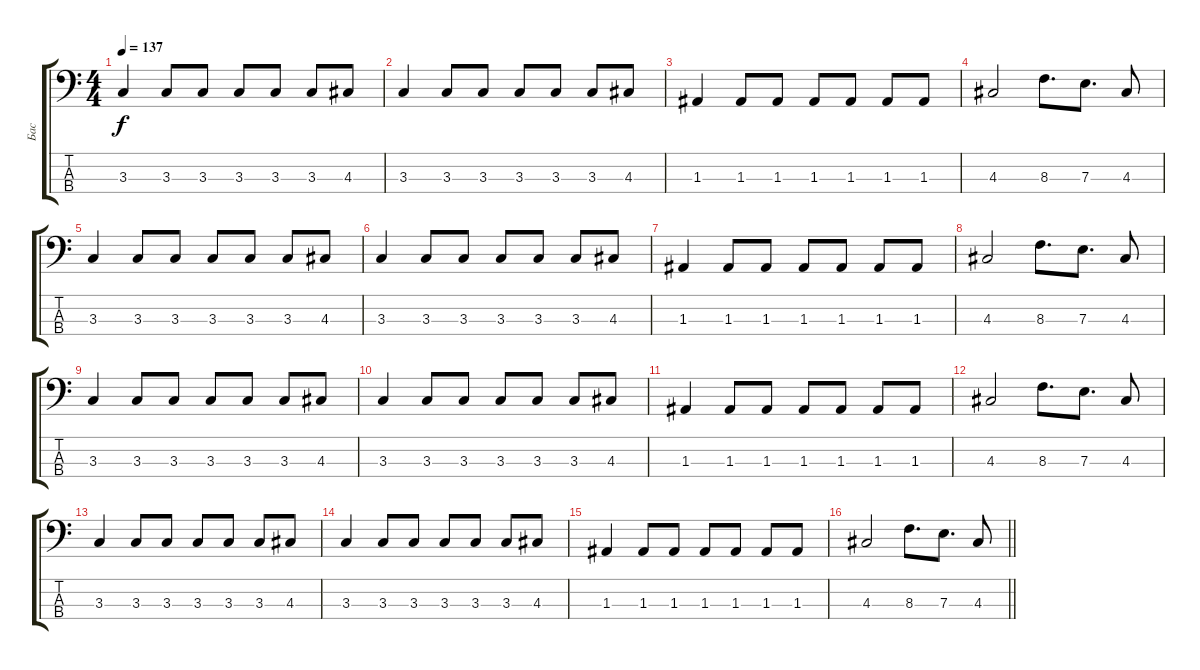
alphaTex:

\track ("Бас" "Бас") {instrument electricbassfinger}
\staff {score tabs}
\tuning (G2 D2 A1 E1) {hide}
\ts (4 4)
\tempo 137
\clef f4
\ks c
3.3.4{dy f} 3.3.8 3.3.8 3.3.8 3.3.8 3.3.8 4.3.8 |
3.3.4 3.3.8 3.3.8 3.3.8 3.3.8 3.3.8 4.3.8 |
1.3.4 1.3.8 1.3.8 1.3.8 1.3.8 1.3.8 1.3.8 |
4.3.2 8.3.8{d} 7.3.8{d} 4.3.8 |
3.3.4 3.3.8 3.3.8 3.3.8 3.3.8 3.3.8 4.3.8 |
3.3.4 3.3.8 3.3.8 3.3.8 3.3.8 3.3.8 4.3.8 |
1.3.4 1.3.8 1.3.8 1.3.8 1.3.8 1.3.8 1.3.8 |
4.3.2 8.3.8{d} 7.3.8{d} 4.3.8 |
3.3.4 3.3.8 3.3.8 3.3.8 3.3.8 3.3.8 4.3.8 |
3.3.4 3.3.8 3.3.8 3.3.8 3.3.8 3.3.8 4.3.8 |
1.3.4 1.3.8 1.3.8 1.3.8 1.3.8 1.3.8 1.3.8 |
4.3.2 8.3.8{d} 7.3.8{d} 4.3.8 |
3.3.4 3.3.8 3.3.8 3.3.8 3.3.8 3.3.8 4.3.8 |
3.3.4 3.3.8 3.3.8 3.3.8 3.3.8 3.3.8 4.3.8 |
1.3.4 1.3.8 1.3.8 1.3.8 1.3.8 1.3.8 1.3.8 |
\barLineRight lightlight
4.3.2 8.3.8{d} 7.3.8{d} 4.3.8
